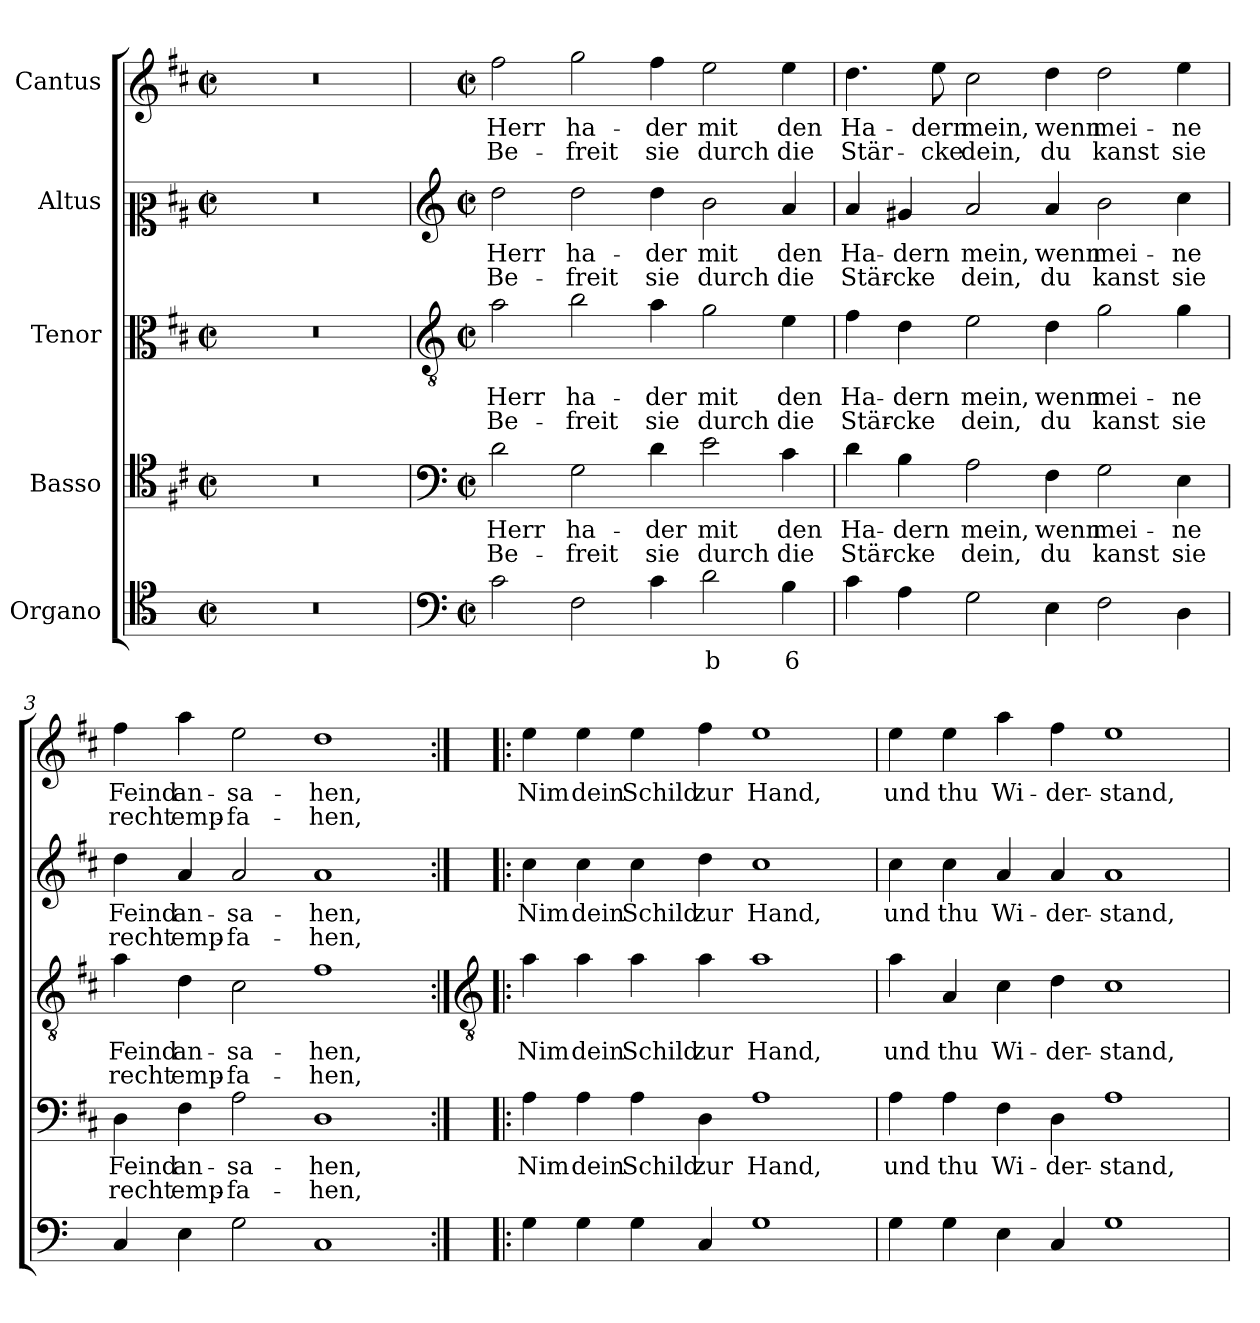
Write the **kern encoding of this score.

**kern	**text	**kern	**text	**text	**kern	**text	**text	**kern	**text	**text	**kern	**text	**text
*part5	*part5	*part4	*part4	*part4	*part3	*part3	*part3	*part2	*part2	*part2	*part1	*part1	*part1
*staff5	*staff5	*staff4	*staff4	*staff4	*staff3	*staff3	*staff3	*staff2	*staff2	*staff2	*staff1	*staff1	*staff1
*I"Organo	*	*I"Basso	*	*	*I"Tenor	*	*	*I"Altus	*	*	*I"Cantus	*	*
*clefC4	*	*clefC4	*	*	*clefC3	*	*	*clefC2	*	*	*clefG2	*	*
*	*	*ITrd1c2	*	*	*ITrd1c2	*	*	*ITrd1c2	*	*	*ITrd1c2	*	*
*k[]	*	*k[]	*	*	*k[]	*	*	*k[]	*	*	*k[]	*	*
*C:	*	*C:	*	*	*C:	*	*	*C:	*	*	*C:	*	*
*M4/2	*	*M4/2	*	*	*M4/2	*	*	*M4/2	*	*	*M4/2	*	*
*met(c|)	*	*met(c|)	*	*	*met(c|)	*	*	*met(c|)	*	*	*met(c|)	*	*
=	=	=	=	=	=	=	=	=	=	=	=	=	=
0r	.	0r	.	.	0r	.	.	0r	.	.	0r	.	.
!!LO:LB:g=z
=1	=1	=1	=1	=1	=1	=1	=1	=1	=1	=1	=1	=1	=1
*clefF4	*	*clefF4	*	*	*clefGv2	*	*	*clefG2	*	*	*	*	*
*M4/2	*	*M4/2	*	*	*M4/2	*	*	*M4/2	*	*	*M4/2	*	*
*met(c|)	*	*met(c|)	*	*	*met(c|)	*	*	*met(c|)	*	*	*met(c|)	*	*
!	!	!	!LO:LY:b	!LO:LY:b	!	!LO:LY:b	!LO:LY:b	!	!LO:LY:b	!LO:LY:b	!	!LO:LY:b	!LO:LY:b
2c	.	2c	Herr	Be-	2g	Herr	Be-	2cc	Herr	Be-	2ee	Herr	Be-
!	!	!	!LO:LY:b	!LO:LY:b	!	!LO:LY:b	!LO:LY:b	!	!LO:LY:b	!LO:LY:b	!	!LO:LY:b	!LO:LY:b
2F	.	2F	-ha-	-freit	2a	-ha-	-freit	2cc	-ha-	-freit	2ff	-ha-	-freit
!	!	!	!LO:LY:b	!LO:LY:b	!	!LO:LY:b	!LO:LY:b	!	!LO:LY:b	!LO:LY:b	!	!LO:LY:b	!LO:LY:b
4c	.	4c	der	sie	4g	der	sie	4cc	der	sie	4ee	der	sie
!	!LO:LY:b	!	!LO:LY:b	!LO:LY:b	!	!LO:LY:b	!LO:LY:b	!	!LO:LY:b	!LO:LY:b	!	!LO:LY:b	!LO:LY:b
2d	b	2d	mit	durch	2f	mit	durch	2a	mit	durch	2dd	mit	durch
!	!LO:LY:b	!	!LO:LY:b	!LO:LY:b	!	!LO:LY:b	!LO:LY:b	!	!LO:LY:b	!LO:LY:b	!	!LO:LY:b	!LO:LY:b
4B	6	4B	den	die	4d	den	die	4g	den	die	4dd	den	die
=2	=2	=2	=2	=2	=2	=2	=2	=2	=2	=2	=2	=2	=2
!	!	!	!LO:LY:b	!LO:LY:b	!	!LO:LY:b	!LO:LY:b	!	!LO:LY:b	!LO:LY:b	!	!LO:LY:b	!LO:LY:b
4c	.	4c	Ha-	-Stär-	4e	Ha-	-Stär-	4g	Ha-	-Stär-	4.cc	Ha-	-Stär-
!	!	!	!LO:LY:b	!LO:LY:b	!	!LO:LY:b	!LO:LY:b	!	!LO:LY:b	!LO:LY:b	!	!	!
4A	.	4A	-dern	cke	4c	-dern	cke	4f#X	-dern	cke	.	.	.
!	!	!	!	!	!	!	!	!	!	!	!	!LO:LY:b	!LO:LY:b
.	.	.	.	.	.	.	.	.	.	.	8dd	-dern	cke
!	!	!	!LO:LY:b	!LO:LY:b	!	!LO:LY:b	!LO:LY:b	!	!LO:LY:b	!LO:LY:b	!	!LO:LY:b	!LO:LY:b
2G	.	2G	mein,	dein,	2d	mein,	dein,	2g	mein,	dein,	2b	mein,	dein,
!	!	!	!LO:LY:b	!LO:LY:b	!	!LO:LY:b	!LO:LY:b	!	!LO:LY:b	!LO:LY:b	!	!LO:LY:b	!LO:LY:b
4E	.	4E	wenn	du	4c	wenn	du	4g	wenn	du	4cc	wenn	du
!	!	!	!LO:LY:b	!LO:LY:b	!	!LO:LY:b	!LO:LY:b	!	!LO:LY:b	!LO:LY:b	!	!LO:LY:b	!LO:LY:b
2F	.	2F	mei-	-kanst	2f	mei-	-kanst	2a	mei-	-kanst	2cc	mei-	-kanst
!	!	!	!LO:LY:b	!LO:LY:b	!	!LO:LY:b	!LO:LY:b	!	!LO:LY:b	!LO:LY:b	!	!LO:LY:b	!LO:LY:b
4D	.	4D	ne	sie	4f	ne	sie	4b	ne	sie	4dd	ne	sie
=3	=3	=3	=3	=3	=3	=3	=3	=3	=3	=3	=3	=3	=3
!	!	!	!LO:LY:b	!LO:LY:b	!	!LO:LY:b	!LO:LY:b	!	!LO:LY:b	!LO:LY:b	!	!LO:LY:b	!LO:LY:b
4C	.	4C	Feind	recht	4g	Feind	recht	4cc	Feind	recht	4ee	Feind	recht
!	!	!	!LO:LY:b	!LO:LY:b	!	!LO:LY:b	!LO:LY:b	!	!LO:LY:b	!LO:LY:b	!	!LO:LY:b	!LO:LY:b
4E	.	4E	an-	-emp-	4c	an-	-emp-	4g	an-	-emp-	4gg	an-	-emp-
!	!	!	!LO:LY:b	!LO:LY:b	!	!LO:LY:b	!LO:LY:b	!	!LO:LY:b	!LO:LY:b	!	!LO:LY:b	!LO:LY:b
2G	.	2G	-sa-	-fa-	2B	-sa-	-fa-	2g	-sa-	-fa-	2dd	-sa-	-fa-
!	!	!	!LO:LY:b	!LO:LY:b	!	!LO:LY:b	!LO:LY:b	!	!LO:LY:b	!LO:LY:b	!	!LO:LY:b	!LO:LY:b
1C	.	1C	-hen,	hen,	1e	-hen,	hen,	1g	-hen,	hen,	1cc	-hen,	hen,
!!LO:LB:g=z
=4:|!|:	=4:|!|:	=4:|!|:	=4:|!|:	=4:|!|:	=4:|!|:	=4:|!|:	=4:|!|:	=4:|!|:	=4:|!|:	=4:|!|:	=4:|!|:	=4:|!|:	=4:|!|:
*	*	*	*	*	*clefGv2	*	*	*	*	*	*	*	*
!	!	!	!LO:LY:b	!	!	!LO:LY:b	!	!	!LO:LY:b	!	!	!LO:LY:b	!
4G	.	4G	Nim	.	4g	Nim	.	4b	Nim	.	4dd	Nim	.
!	!	!	!LO:LY:b	!	!	!LO:LY:b	!	!	!LO:LY:b	!	!	!LO:LY:b	!
4G	.	4G	dein	.	4g	dein	.	4b	dein	.	4dd	dein	.
!	!	!	!LO:LY:b	!	!	!LO:LY:b	!	!	!LO:LY:b	!	!	!LO:LY:b	!
4G	.	4G	Schild	.	4g	Schild	.	4b	Schild	.	4dd	Schild	.
!	!	!	!LO:LY:b	!	!	!LO:LY:b	!	!	!LO:LY:b	!	!	!LO:LY:b	!
4C	.	4C	zur	.	4g	zur	.	4cc	zur	.	4ee	zur	.
!	!	!	!LO:LY:b	!	!	!LO:LY:b	!	!	!LO:LY:b	!	!	!LO:LY:b	!
1G	.	1G	Hand,	.	1g	Hand,	.	1b	Hand,	.	1dd	Hand,	.
=5	=5	=5	=5	=5	=5	=5	=5	=5	=5	=5	=5	=5	=5
!	!	!	!LO:LY:b	!	!	!LO:LY:b	!	!	!LO:LY:b	!	!	!LO:LY:b	!
4G	.	4G	und	.	4g	und	.	4b	und	.	4dd	und	.
!	!	!	!LO:LY:b	!	!	!LO:LY:b	!	!	!LO:LY:b	!	!	!LO:LY:b	!
4G	.	4G	thu	.	4G	thu	.	4b	thu	.	4dd	thu	.
!	!	!	!LO:LY:b	!	!	!LO:LY:b	!	!	!LO:LY:b	!	!	!LO:LY:b	!
4E	.	4E	Wi-	.	4B	Wi-	.	4g	Wi-	.	4gg	Wi-	.
!	!	!	!LO:LY:b	!	!	!LO:LY:b	!	!	!LO:LY:b	!	!	!LO:LY:b	!
4C	.	4C	-der-	.	4c	-der-	.	4g	-der-	.	4ee	-der-	.
!	!	!	!LO:LY:b	!	!	!LO:LY:b	!	!	!LO:LY:b	!	!	!LO:LY:b	!
1G	.	1G	-stand,	.	1B	-stand,	.	1g	-stand,	.	1dd	-stand,	.
=	=	=	=	=	=	=	=	=	=	=	=	=	=
*-	*-	*-	*-	*-	*-	*-	*-	*-	*-	*-	*-	*-	*-
